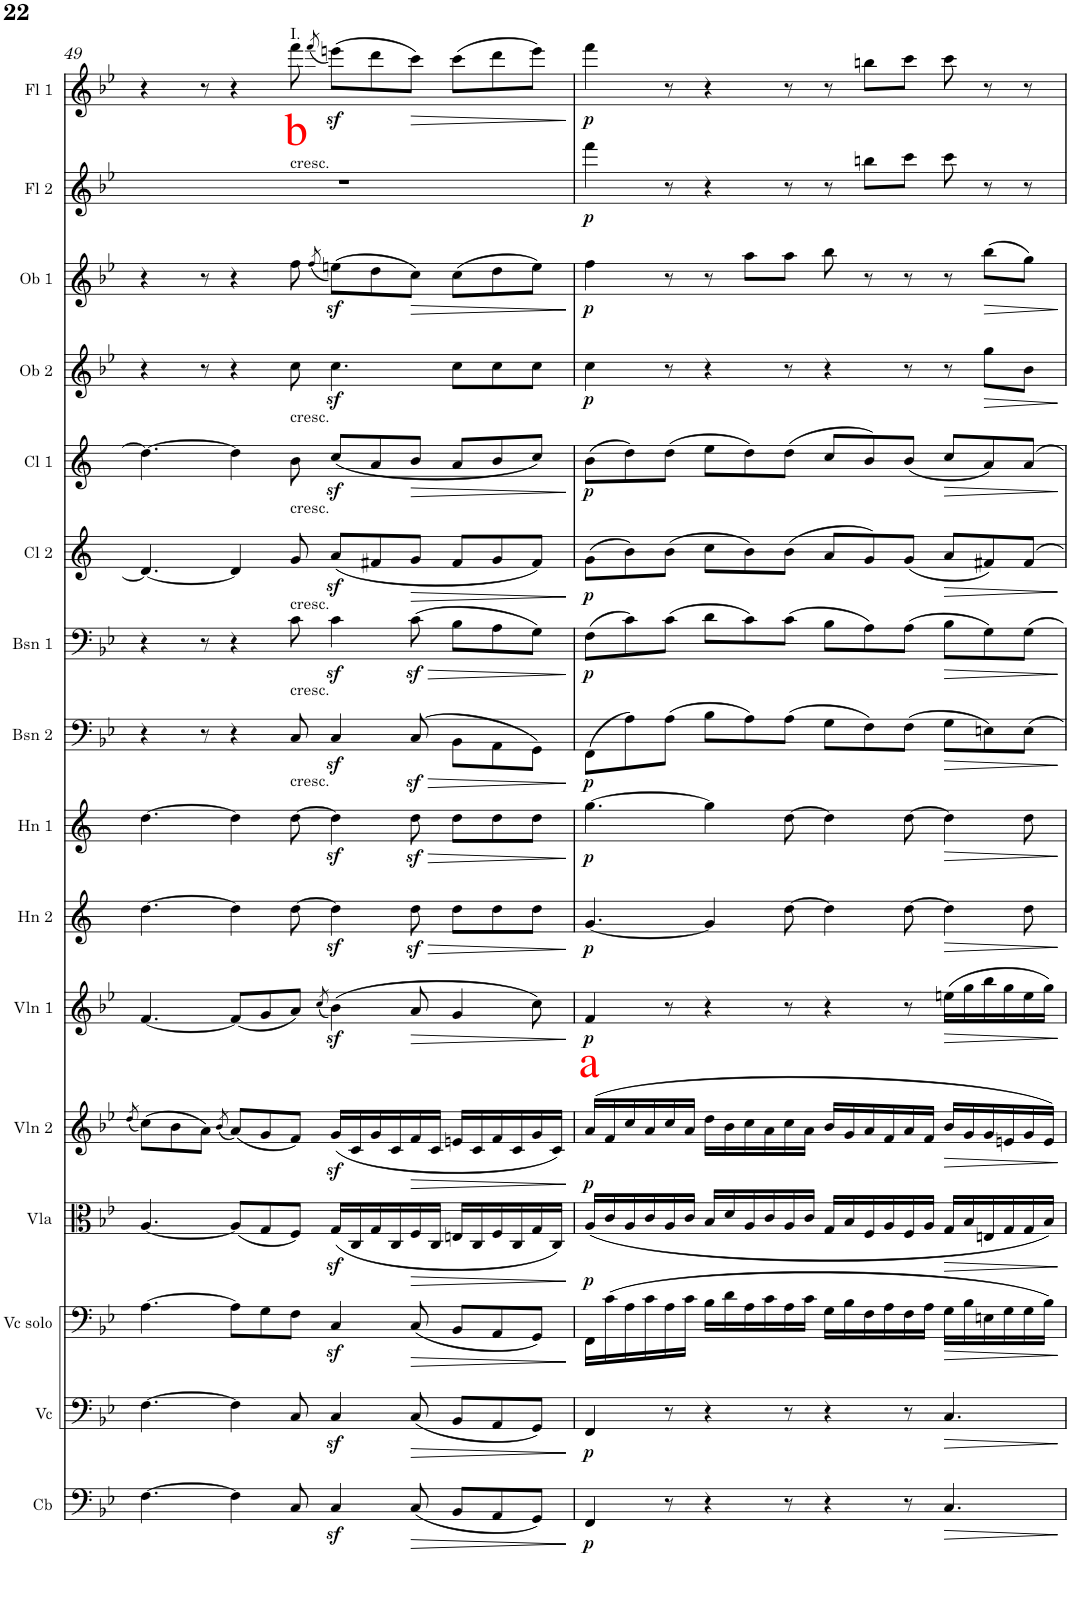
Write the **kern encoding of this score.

**kern	**dynam	**kern	**dynam	**kern	**dynam	**kern	**dynam	**kern	**dynam	**kern	**text	**dynam	**kern	**dynam	**kern	**dynam	**kern	**dynam	**kern	**dynam	**kern	**dynam	**kern	**dynam	**kern	**dynam	**kern	**dynam	**kern	**dynam	**kern	**text	**dynam
*part16	*part16	*part15	*part15	*part14	*part14	*part13	*part13	*part12	*part12	*part11	*part11	*part11	*part10	*part10	*part9	*part9	*part8	*part8	*part7	*part7	*part6	*part6	*part5	*part5	*part4	*part4	*part3	*part3	*part2	*part2	*part1	*part1	*part1
*staff16	*staff16	*staff15	*staff15	*staff14	*staff14	*staff13	*staff13	*staff12	*staff12	*staff11	*staff11	*staff11	*staff10	*staff10	*staff9	*staff9	*staff8	*staff8	*staff7	*staff7	*staff6	*staff6	*staff5	*staff5	*staff4	*staff4	*staff3	*staff3	*staff2	*staff2	*staff1	*staff1	*staff1
*I"Contrabass	*	*I"Violoncello	*	*I"Violoncello solo	*	*I"Viola	*	*I"Violin 2	*	*I"Violin 1	*	*	*I"Bb basso Horn 2	*	*I"Bb basso Horn 1	*	*I"Bassoon 2	*	*I"Bassoon 1	*	*I"Bb Clarinet 2	*	*I"Bb Clarinet 1	*	*I"Oboe 2	*	*I"Oboe 1	*	*I"Flute 2	*	*I"Flute 1	*	*
*I'Cb	*	*I'Vc	*	*I'Vc solo	*	*I'Vla	*	*I'Vln 2	*	*I'Vln 1	*	*	*I'Hn 2	*	*I'Hn 1	*	*I'Bsn 2	*	*I'Bsn 1	*	*I'Cl 2	*	*I'Cl 1	*	*I'Ob 2	*	*I'Ob 1	*	*I'Fl 2	*	*I'Fl 1	*	*
!!LO:PB:g=z
*clefF4	*	*clefF4	*	*clefF4	*	*clefC3	*	*clefG2	*	*clefG2	*	*	*clefG2	*	*clefG2	*	*clefF4	*	*clefF4	*	*clefG2	*	*clefG2	*	*clefG2	*	*clefG2	*	*clefG2	*	*clefG2	*	*
*Trd7c12	*	*	*	*	*	*	*	*	*	*	*	*	*Trd8c14	*	*Trd8c14	*	*	*	*	*	*Trd1c2	*	*Trd1c2	*	*	*	*	*	*	*	*	*	*
*k[b-e-]	*	*k[b-e-]	*	*k[b-e-]	*	*k[b-e-]	*	*k[b-e-]	*	*k[b-e-]	*	*	*k[]	*	*k[]	*	*k[b-e-]	*	*k[b-e-]	*	*k[]	*	*k[]	*	*k[b-e-]	*	*k[b-e-]	*	*k[b-e-]	*	*k[b-e-]	*	*
*M12/8	*	*M12/8	*	*M12/8	*	*M12/8	*	*M12/8	*	*M12/8	*	*	*M12/8	*	*M12/8	*	*M12/8	*	*M12/8	*	*M12/8	*	*M12/8	*	*M12/8	*	*M12/8	*	*M12/8	*	*M12/8	*	*
=49	=49	=49	=49	=49	=49	=49	=49	=49	=49	=49	=49	=49	=49	=49	=49	=49	=49	=49	=49	=49	=49	=49	=49	=49	=49	=49	=49	=49	=49	=49	=49	=49	=49
.	.	.	.	.	.	.	.	(8qdd/	.	.	.	.	.	.	.	.	.	.	.	.	.	.	.	.	.	.	.	.	.	.	.	.	.
[4.F\	.	[4.F\	.	[4.A\	.	[4.A/	.	(8cc\L)	.	[4.f/	.	.	[4.dd\	.	[4.dd\	.	4r	.	4r	.	4.d/_	.	4.dd\_	.	4r	.	4r	.	1.r	.	4r	.	.
.	.	.	.	.	.	.	.	8b-\	.	.	.	.	.	.	.	.	.	.	.	.	.	.	.	.	.	.	.	.	.	.	.	.	.
.	.	.	.	.	.	.	.	8a\J)	.	.	.	.	.	.	.	.	8r	.	8r	.	.	.	.	.	8r	.	8r	.	.	.	8r	.	.
.	.	.	.	.	.	.	.	(8qb-/	.	.	.	.	.	.	.	.	.	.	.	.	.	.	.	.	.	.	.	.	.	.	.	.	.
4F\]	.	4F\]	.	8A\L]	.	(8A/L]	.	(8a/L)	.	(8f/L]	.	.	4dd\]	.	4dd\]	.	4r	.	4r	.	4d/]	.	4dd\]	.	4r	.	4r	.	.	.	4r	.	.
.	.	.	.	8G\	.	8G/	.	8g/	.	8g/	.	.	.	.	.	.	.	.	.	.	.	.	.	.	.	.	.	.	.	.	.	.	.
!	!	!	!	!	!	!	!	!	!	!	!	!	!	!	!	!	!	!	!	!	!	!	!	!	!	!	!	!	!	!	!LO:TX:a:t=I.	!	!
!	!	!	!	!	!	!	!	!	!	!	!	!	!	!	!	!	!	!	!	!	!	!	!	!	!	!	!	!	!	!	!LO:TX:b:t=cresc.	!	!
!	!	!	!	!	!	!	!	!	!	!	!	!	!	!	!	!	!	!	!	!	!	!	!	!	!LO:TX:b:t=cresc.	!	!	!	!	!	!	!	!
!	!	!	!	!	!	!	!	!	!	!	!	!	!	!	!	!	!	!	!	!	!	!	!LO:TX:b:t=cresc.	!	!	!	!	!	!	!	!	!	!
!	!	!	!	!	!	!	!	!	!	!	!	!	!	!	!	!	!	!	!	!	!LO:TX:b:t=cresc.	!	!	!	!	!	!	!	!	!	!	!	!
!	!	!	!	!	!	!	!	!	!	!	!	!	!	!	!	!	!	!	!LO:TX:b:t=cresc.	!	!	!	!	!	!	!	!	!	!	!	!	!	!
!	!	!	!	!	!	!	!	!	!	!	!	!	!	!	!	!	!LO:TX:b:t=cresc.	!	!	!	!	!	!	!	!	!	!	!	!	!	!	!	!
!	!	!	!	!	!	!	!	!	!	!	!	!	!	!	!	!	!	!	!	!	!	!	!	!	!	!	!	!	!	!	!	!LO:LY:b:color=#FF0000	!
8C/	.	8C/	.	8F\J	.	8F/J)	.	8f/J)	.	8a/J)	.	.	[8dd\	.	[8dd\	.	8C/	.	8c\	.	8g/	.	8b\	.	8cc\	.	8ff\	.	.	.	8fff\	b	.
.	.	.	.	.	.	.	.	.	.	(8qcc/	.	.	.	.	.	.	.	.	.	.	.	.	.	.	.	.	(8qff/	.	.	.	(8qfff/	.	.
4Cz</	.	4Cz</	.	4Cz</	.	(16Gz</LL	.	(16gz</LL	.	(4b-z<\)	.	.	4ddz<\]	.	4ddz<\]	.	4Cz</	.	4cz<\	.	(8az</L	.	(8ccz</L	.	4.ccz<\	.	(8eenz<\L)	.	.	.	(8eeenz<\L)	.	.
.	.	.	.	.	.	16C/	.	16c/	.	.	.	.	.	.	.	.	.	.	.	.	.	.	.	.	.	.	.	.	.	.	.	.	.
.	.	.	.	.	.	16G/	.	16g/	.	.	.	.	.	.	.	.	.	.	.	.	8f#X/	.	8a/	.	.	.	8dd\	.	.	.	8ddd\	.	.
.	.	.	.	.	.	16C/	.	16c/	.	.	.	.	.	.	.	.	.	.	.	.	.	.	.	.	.	.	.	.	.	.	.	.	.
!	!LO:HP:b	!	!LO:HP:b	!	!LO:HP:b	!	!LO:HP:b	!	!LO:HP:b	!	!	!LO:HP:b	!	!LO:HP:b	!	!LO:HP:b	!	!LO:HP:b	!	!LO:HP:b	!	!LO:HP:b	!	!LO:HP:b	!	!	!	!LO:HP:b	!	!	!	!	!LO:HP:b
(8C/	>	(8C/	>	(8C/	>	16F/	>	16f/	>	8a/	.	>	8ddz<\	>	8ddz<\	>	(8Cz</	>	(8cz<\	>	8g/J	>	8b/J	>	.	.	8cc\J)	>	.	.	8ccc\J)	.	>
.	.	.	.	.	.	16C/JJ	.	16c/JJ	.	.	.	.	.	.	.	.	.	.	.	.	.	.	.	.	.	.	.	.	.	.	.	.	.
8BB-/L	.	8BB-/L	.	8BB-/L	.	16En/LL	.	16en/LL	.	4g/	.	.	8dd\L	.	8dd\L	.	8BB-\L	.	8B-\L	.	8f#/L	.	8a/L	.	8cc\L	.	(8cc\L	.	.	.	(8ccc\L	.	.
.	.	.	.	.	.	16C/	.	16c/	.	.	.	.	.	.	.	.	.	.	.	.	.	.	.	.	.	.	.	.	.	.	.	.	.
8AA/	.	8AA/	.	8AA/	.	16F/	.	16f/	.	.	.	.	8dd\	.	8dd\	.	8AA\	.	8A\	.	8g/	.	8b/	.	8cc\	.	8dd\	.	.	.	8ddd\	.	.
.	.	.	.	.	.	16C/	.	16c/	.	.	.	.	.	.	.	.	.	.	.	.	.	.	.	.	.	.	.	.	.	.	.	.	.
8GG/J)	.	8GG/J)	.	8GG/J)	.	16G/	.	16g/	.	8cc\)	.	.	8dd\J	.	8dd\J	.	8GG\J)	.	8G\J)	.	8f#/J)	.	8cc/J)	.	8cc\J	.	8ee\J)	.	.	.	8eee\J)	.	.
.	.	.	.	.	.	16C/JJ)	.	16c/JJ)	.	.	.	.	.	.	.	.	.	.	.	.	.	.	.	.	.	.	.	.	.	.	.	.	.
.	]	.	]	.	]	.	]	.	]	.	.	]	.	]	.	]	.	]	.	]	.	]	.	]	.	.	.	]	.	.	.	.	]
=50	=50	=50	=50	=50	=50	=50	=50	=50	=50	=50	=50	=50	=50	=50	=50	=50	=50	=50	=50	=50	=50	=50	=50	=50	=50	=50	=50	=50	=50	=50	=50	=50	=50
!	!LO:DY:b	!	!LO:DY:b	!	!	!	!LO:DY:b	!	!LO:DY:b	!	!LO:LY:b:color=#FF0000	!LO:DY:b	!	!LO:DY:b	!	!LO:DY:b	!	!LO:DY:b	!	!LO:DY:b	!	!LO:DY:b	!	!LO:DY:b	!	!LO:DY:b	!	!LO:DY:b	!	!LO:DY:b	!	!	!LO:DY:b
4FF/	p	4FF/	p	16FF\LL	.	(16A/LL	p	(16a/LL	p	4f/	a	p	[4.g/	p	[4.gg\	p	(8FF\L	p	(8F\L	p	(8g\L	p	(8b\L	p	4cc\	p	4ff\	p	4fff\	p	4fff\	.	p
.	.	.	.	(16c\	.	16c/	.	16f/	.	.	.	.	.	.	.	.	.	.	.	.	.	.	.	.	.	.	.	.	.	.	.	.	.
.	.	.	.	16A\	.	16A/	.	16cc/	.	.	.	.	.	.	.	.	8A\)	.	8c\)	.	8b\)	.	8dd\)	.	.	.	.	.	.	.	.	.	.
.	.	.	.	16c\	.	16c/	.	16a/	.	.	.	.	.	.	.	.	.	.	.	.	.	.	.	.	.	.	.	.	.	.	.	.	.
8r	.	8r	.	16A\	.	16A/	.	16cc/	.	8r	.	.	.	.	.	.	(8A\J	.	(8c\J	.	(8b\J	.	(8dd\J	.	8r	.	8r	.	8r	.	8r	.	.
.	.	.	.	16c\JJ	.	16c/JJ	.	16a/JJ	.	.	.	.	.	.	.	.	.	.	.	.	.	.	.	.	.	.	.	.	.	.	.	.	.
4r	.	4r	.	16B-\LL	.	16B-/LL	.	16dd\LL	.	4r	.	.	4g/]	.	4gg\]	.	8B-\L	.	8d\L	.	8cc\L	.	8ee\L	.	4r	.	8r	.	4r	.	4r	.	.
.	.	.	.	16d\	.	16d/	.	16b-\	.	.	.	.	.	.	.	.	.	.	.	.	.	.	.	.	.	.	.	.	.	.	.	.	.
.	.	.	.	16A\	.	16A/	.	16cc\	.	.	.	.	.	.	.	.	8A\)	.	8c\)	.	8b\)	.	8dd\)	.	.	.	8aa\L	.	.	.	.	.	.
.	.	.	.	16c\	.	16c/	.	16a\	.	.	.	.	.	.	.	.	.	.	.	.	.	.	.	.	.	.	.	.	.	.	.	.	.
8r	.	8r	.	16A\	.	16A/	.	16cc\	.	8r	.	.	[8dd\	.	[8dd\	.	(8A\J	.	(8c\J	.	(8b\J	.	(8dd\J	.	8r	.	8aa\J	.	8r	.	8r	.	.
.	.	.	.	16c\JJ	.	16c/JJ	.	16a\JJ	.	.	.	.	.	.	.	.	.	.	.	.	.	.	.	.	.	.	.	.	.	.	.	.	.
4r	.	4r	.	16G\LL	.	16G/LL	.	16b-/LL	.	4r	.	.	4dd\]	.	4dd\]	.	8G\L	.	8B-\L	.	8a/L	.	8cc/L	.	4r	.	8bb-\	.	8r	.	8r	.	.
.	.	.	.	16B-\	.	16B-/	.	16g/	.	.	.	.	.	.	.	.	.	.	.	.	.	.	.	.	.	.	.	.	.	.	.	.	.
.	.	.	.	16F\	.	16F/	.	16a/	.	.	.	.	.	.	.	.	8F\)	.	8A\)	.	8g/)	.	8b/)	.	.	.	8r	.	8bbn\L	.	8bbn\L	.	.
.	.	.	.	16A\	.	16A/	.	16f/	.	.	.	.	.	.	.	.	.	.	.	.	.	.	.	.	.	.	.	.	.	.	.	.	.
8r	.	8r	.	16F\	.	16F/	.	16a/	.	8r	.	.	[8dd\	.	[8dd\	.	(8F\J	.	(8A\J	.	(8g/J	.	(8b/J	.	8r	.	8r	.	8ccc\J	.	8ccc\J	.	.
.	.	.	.	16A\JJ	.	16A/JJ	.	16f/JJ	.	.	.	.	.	.	.	.	.	.	.	.	.	.	.	.	.	.	.	.	.	.	.	.	.
!	!LO:HP:b	!	!LO:HP:b	!	!LO:HP:b	!	!LO:HP:b	!	!LO:HP:b	!	!	!LO:HP:b	!	!LO:HP:b	!	!LO:HP:b	!	!LO:HP:b	!	!LO:HP:b	!	!LO:HP:b	!	!LO:HP:b	!	!	!	!	!	!	!	!	!
4.C/	>	4.C/	>	16G\LL	>	16G/LL	>	16b-/LL	>	(16een\LL	.	>	4dd\]	>	4dd\]	>	8G\L	>	8B-\L	>	8a/L	>	8cc/L	>	8r	.	8r	.	8ccc\	.	8ccc\	.	.
.	.	.	.	16B-\	.	16B-/	.	16g/	.	16gg\	.	.	.	.	.	.	.	.	.	.	.	.	.	.	.	.	.	.	.	.	.	.	.
!	!	!	!	!	!	!	!	!	!	!	!	!	!	!	!	!	!	!	!	!	!	!	!	!	!	!LO:HP:b	!	!LO:HP:b	!	!	!	!	!
.	.	.	.	16En\	.	16En/	.	16g/	.	16bb-\	.	.	.	.	.	.	8En\)	.	8G\)	.	8f#X/)	.	8a/)	.	8gg\L	>	(8bb-\L	>	8r	.	8r	.	.
.	.	.	.	16G\	.	16G/	.	16en/	.	16gg\	.	.	.	.	.	.	.	.	.	.	.	.	.	.	.	.	.	.	.	.	.	.	.
.	.	.	.	16G\	.	16G/	.	16g/	.	16ee\	.	.	8dd\	.	8dd\	.	8E\J	.	8G\J	.	8f#/J	.	8a/J	.	8b-\J	.	8gg\J)	.	8r	.	8r	.	.
.	.	.	.	16B-\JJ)	.	16B-/JJ)	.	16e/JJ)	.	16gg\JJ)	.	.	.	.	.	.	.	.	.	.	.	.	.	.	.	.	.	.	.	.	.	.	.
.	]	.	]	.	]	.	]	.	]	.	.	]	.	]	.	]	.	]	.	]	.	]	.	]	.	]	.	]	.	.	.	.	.
=	=	=	=	=	=	=	=	=	=	=	=	=	=	=	=	=	=	=	=	=	=	=	=	=	=	=	=	=	=	=	=	=	=
*-	*-	*-	*-	*-	*-	*-	*-	*-	*-	*-	*-	*-	*-	*-	*-	*-	*-	*-	*-	*-	*-	*-	*-	*-	*-	*-	*-	*-	*-	*-	*-	*-	*-
